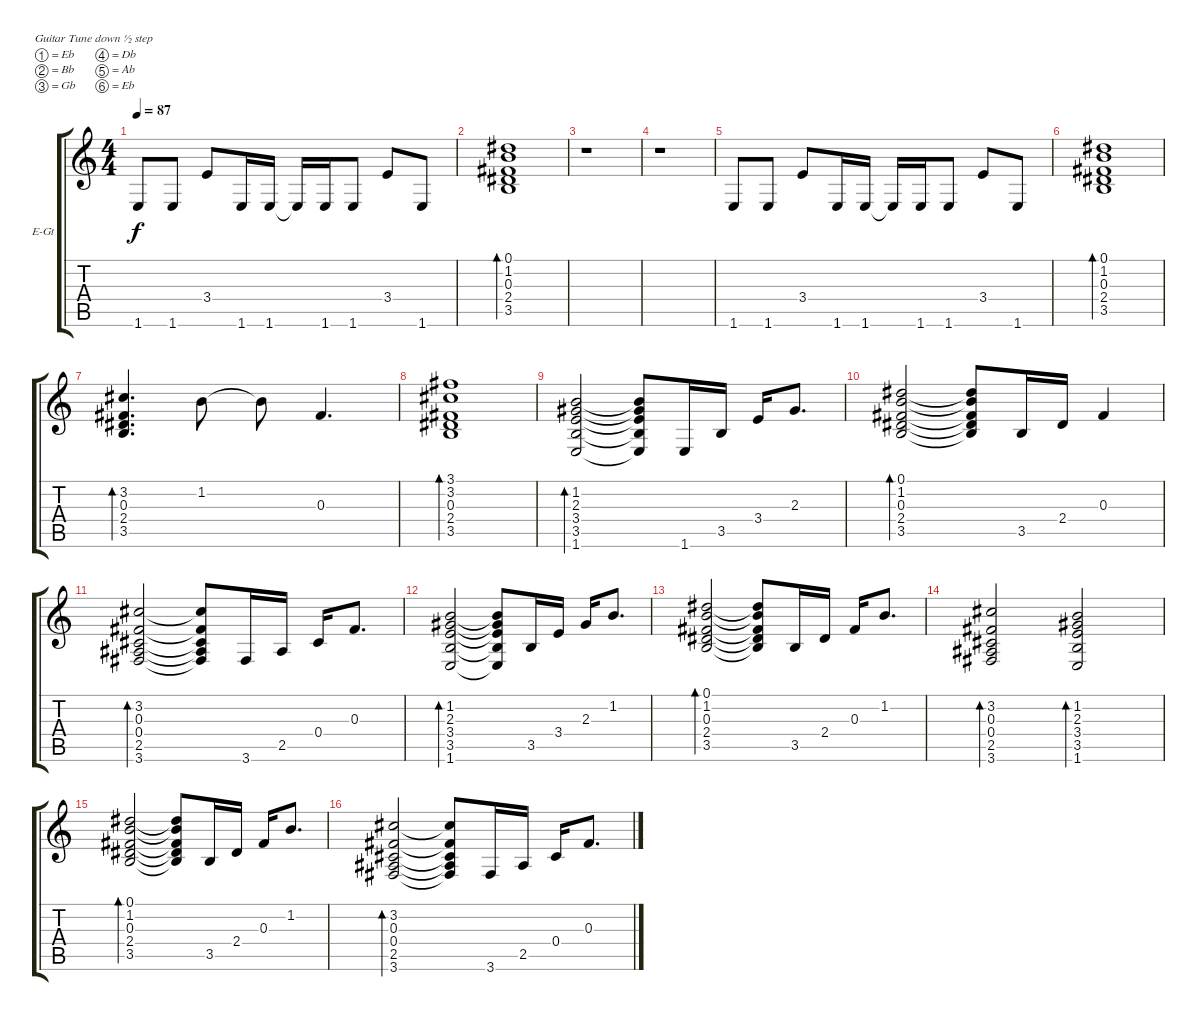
\bracketExtendMode groupsimilarinstruments
\firstSystemTrackNameOrientation horizontal
\otherSystemsTrackNameOrientation horizontal
\track ("Slash (Clean Guitar)" "E-Gt") {instrument electricguitarclean}
\staff {score tabs}
\tuning (Eb4 Bb3 Gb3 Db3 Ab2 Eb2)
\ts (4 4)
\tempo 87
\clef g2
\ks c
1.6.8{dy f} 1.6.8 3.4.8 1.6.16 1.6.16 1.6{t}.16 1.6.16 1.6.8 3.4.8 1.6.8 |
(0.1 1.2 0.3 2.4 3.5).1{bd 120} |
r.1 |
r.1 |
1.6.8 1.6.8 3.4.8 1.6.16 1.6.16 1.6{t}.16 1.6.16 1.6.8 3.4.8 1.6.8 |
(0.1 1.2 0.3 2.4 3.5).1{bd 120} |
(3.2 0.3 2.4 3.5).4{d bd 120} 1.2.8 1.2{t}.8 0.3.4{d} |
(3.2 0.3 2.4 3.5 3.1).1{bd 88} |
(1.2 2.3 3.4 3.5 1.6).2{bd 120} (1.2{t} 2.3{t} 3.4{t} 3.5{t} 1.6{t}).8 1.6.16 3.5.16 3.4.16 2.3.8{d} |
(0.1 1.2 0.3 2.4 3.5).2{bd 120} (0.1{t} 1.2{t} 0.3{t} 2.4{t} 3.5{t}).8 3.5.16 2.4.16 0.3.4 |
(3.2 0.3 0.4 2.5 3.6).2{bd 120} (3.2{t} 0.3{t} 0.4{t} 2.5{t} 3.6{t}).8 3.6.16 2.5.16 0.4.16 0.3.8{d} |
(1.2 2.3 3.4 3.5 1.6).2{bd 120} (1.2{t} 2.3{t} 3.4{t} 3.5{t} 1.6{t}).8 3.5.16 3.4.16 2.3.16 1.2.8{d} |
(0.1 1.2 0.3 2.4 3.5).2{bd 120} (0.1{t} 1.2{t} 0.3{t} 2.4{t} 3.5{t}).8 3.5.16 2.4.16 0.3.16 1.2.8{d} |
(3.2 0.3 0.4 2.5 3.6).2{bd 120} (1.2 2.3 3.4 3.5 1.6).2{bd 120} |
(0.1 1.2 0.3 2.4 3.5).2{bd 120} (0.1{t} 1.2{t} 0.3{t} 2.4{t} 3.5{t}).8 3.5.16 2.4.16 0.3.16 1.2.8{d} |
(3.2 0.3 0.4 2.5 3.6).2{bd 120} (3.2{t} 0.3{t} 0.4{t} 2.5{t} 3.6{t}).8 3.6.16 2.5.16 0.4.16 0.3.8{d}
